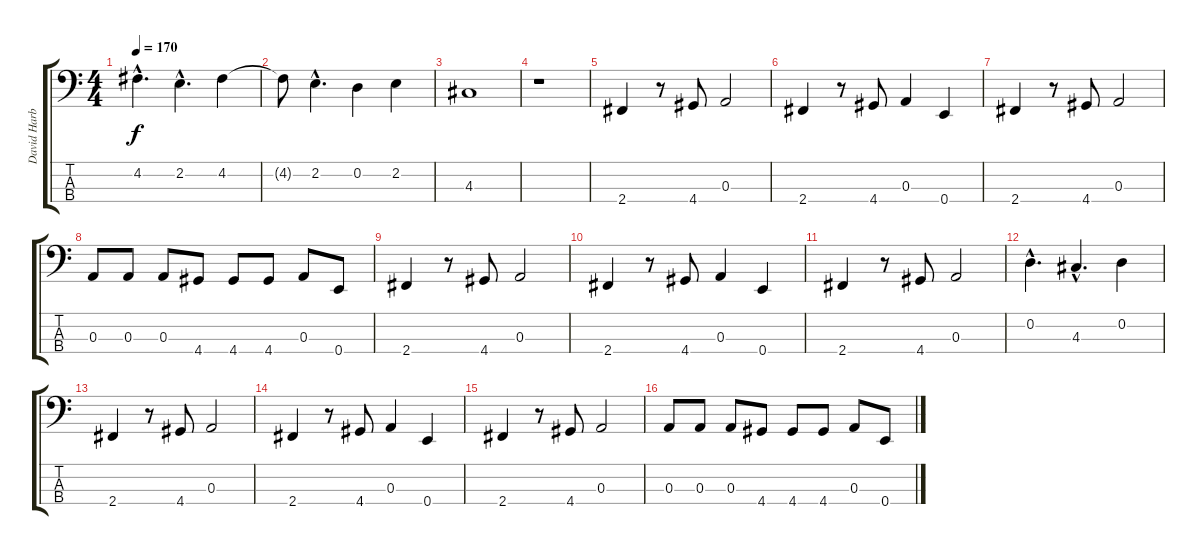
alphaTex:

\track ("David Harbour" "David Harb") {instrument electricbassfinger}
\staff {score tabs}
\tuning (G2 D2 A1 E1) {hide}
\ts (4 4)
\tempo 170
\clef f4
\ks c
4.2{hac}.4{d dy f} 2.2{hac}.4{d} 4.2.4 |
4.2{t}.8 2.2{hac}.4{d} 0.2.4 2.2.4 |
4.3.1 |
r.1 |
2.4.4 r.8 4.4.8 0.3.2 |
2.4.4 r.8 4.4.8 0.3.4 0.4.4 |
2.4.4 r.8 4.4.8 0.3.2 |
0.3.8 0.3.8 0.3.8 4.4.8 4.4.8 4.4.8 0.3.8 0.4.8 |
2.4.4 r.8 4.4.8 0.3.2 |
2.4.4 r.8 4.4.8 0.3.4 0.4.4 |
2.4.4 r.8 4.4.8 0.3.2 |
0.2{hac}.4{d} 4.3{hac}.4{d} 0.2.4 |
2.4.4 r.8 4.4.8 0.3.2 |
2.4.4 r.8 4.4.8 0.3.4 0.4.4 |
2.4.4 r.8 4.4.8 0.3.2 |
0.3.8 0.3.8 0.3.8 4.4.8 4.4.8 4.4.8 0.3.8 0.4.8
